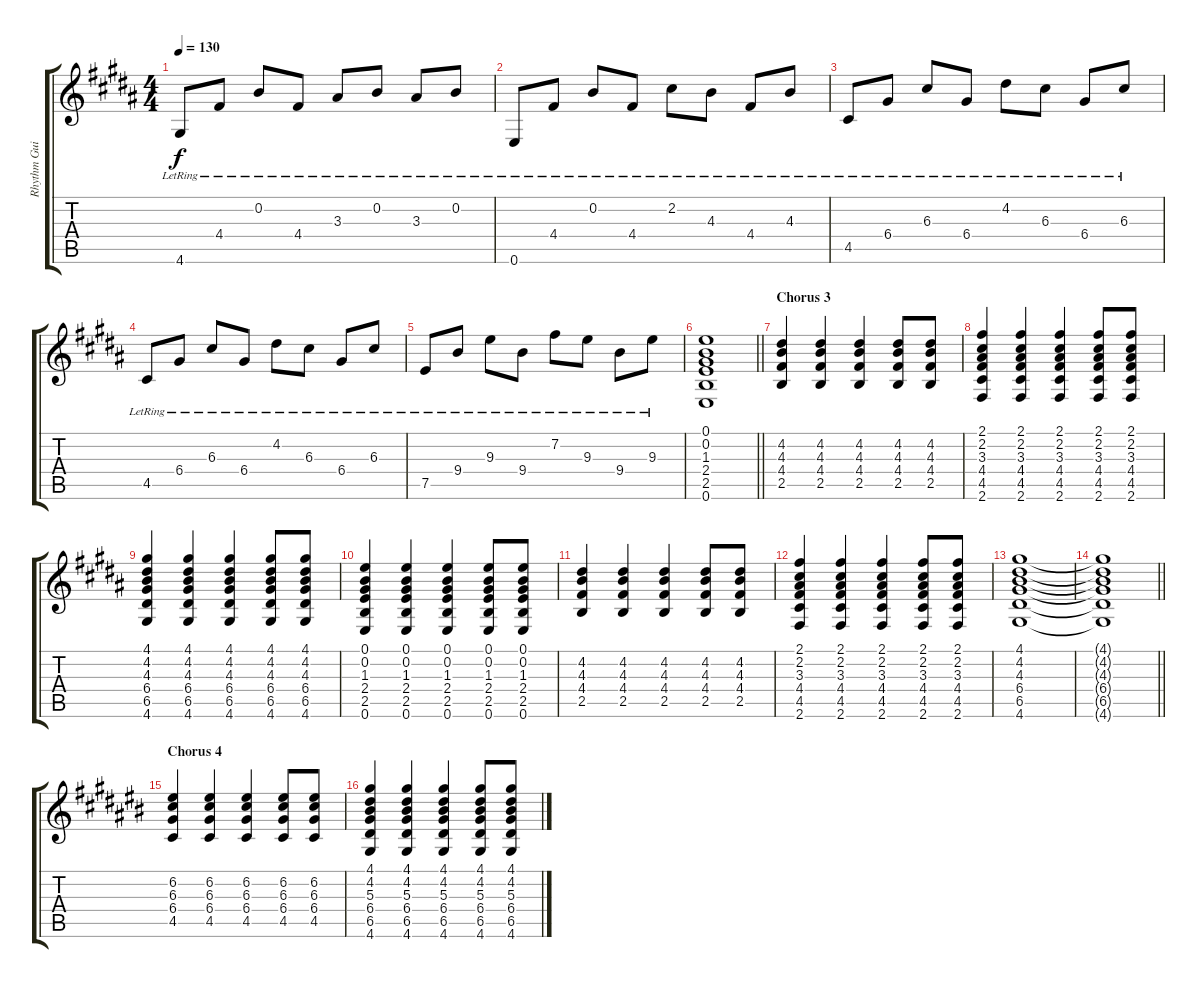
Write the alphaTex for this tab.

\track ("Rhythm Guitar" "Rhythm Gui") {instrument acousticguitarsteel}
\staff {score tabs}
\tuning (E4 B3 G3 D3 A2 E2) {hide}
\ts (4 4)
\tempo 130
\clef g2
\ks b
4.6{lr}.8{dy f} 4.4{lr}.8 0.2{lr}.8 4.4{lr}.8 3.3{lr}.8 0.2{lr}.8 3.3{lr}.8 0.2{lr}.8 |
0.6{lr}.8 4.4{lr}.8 0.2{lr}.8 4.4{lr}.8 2.2{lr}.8 4.3{lr}.8 4.4{lr}.8 4.3{lr}.8 |
4.5{lr}.8 6.4{lr}.8 6.3{lr}.8 6.4{lr}.8 4.2{lr}.8 6.3{lr}.8 6.4{lr}.8 6.3{lr}.8 |
4.5{lr}.8 6.4{lr}.8 6.3{lr}.8 6.4{lr}.8 4.2{lr}.8 6.3{lr}.8 6.4{lr}.8 6.3{lr}.8 |
7.5{lr}.8 9.4{lr}.8 9.3{lr}.8 9.4{lr}.8 7.2{lr}.8 9.3{lr}.8 9.4{lr}.8 9.3{lr}.8 |
\barLineRight lightlight
(0.1 0.2 1.3 2.4 2.5 0.6).1 |
\section ("" "Chorus 3")
(4.2 4.3 4.4 2.5).4 (4.2 4.3 4.4 2.5).4 (4.2 4.3 4.4 2.5).4 (4.2 4.3 4.4 2.5).8 (4.2 4.3 4.4 2.5).8 |
(2.1 2.2 3.3 4.4 4.5 2.6).4 (2.1 2.2 3.3 4.4 4.5 2.6).4 (2.1 2.2 3.3 4.4 4.5 2.6).4 (2.1 2.2 3.3 4.4 4.5 2.6).8 (2.1 2.2 3.3 4.4 4.5 2.6).8 |
(4.1 4.2 4.3 6.4 6.5 4.6).4 (4.1 4.2 4.3 6.4 6.5 4.6).4 (4.1 4.2 4.3 6.4 6.5 4.6).4 (4.1 4.2 4.3 6.4 6.5 4.6).8 (4.1 4.2 4.3 6.4 6.5 4.6).8 |
(0.1 0.2 1.3 2.4 2.5 0.6).4 (0.1 0.2 1.3 2.4 2.5 0.6).4 (0.1 0.2 1.3 2.4 2.5 0.6).4 (0.1 0.2 1.3 2.4 2.5 0.6).8 (0.1 0.2 1.3 2.4 2.5 0.6).8 |
(4.2 4.3 4.4 2.5).4 (4.2 4.3 4.4 2.5).4 (4.2 4.3 4.4 2.5).4 (4.2 4.3 4.4 2.5).8 (4.2 4.3 4.4 2.5).8 |
(2.1 2.2 3.3 4.4 4.5 2.6).4 (2.1 2.2 3.3 4.4 4.5 2.6).4 (2.1 2.2 3.3 4.4 4.5 2.6).4 (2.1 2.2 3.3 4.4 4.5 2.6).8 (2.1 2.2 3.3 4.4 4.5 2.6).8 |
(4.1 4.2 4.3 6.4 6.5 4.6).1 |
\barLineRight lightlight
(4.1{t} 4.2{t} 4.3{t} 6.4{t} 6.5{t} 4.6{t}).1 |
\section ("" "Chorus 4")
\ks c#
(6.2 6.3 6.4 4.5).4 (6.2 6.3 6.4 4.5).4 (6.2 6.3 6.4 4.5).4 (6.2 6.3 6.4 4.5).8 (6.2 6.3 6.4 4.5).8 |
(4.1 4.2 5.3 6.4 6.5 4.6).4 (4.1 4.2 5.3 6.4 6.5 4.6).4 (4.1 4.2 5.3 6.4 6.5 4.6).4 (4.1 4.2 5.3 6.4 6.5 4.6).8 (4.1 4.2 5.3 6.4 6.5 4.6).8
